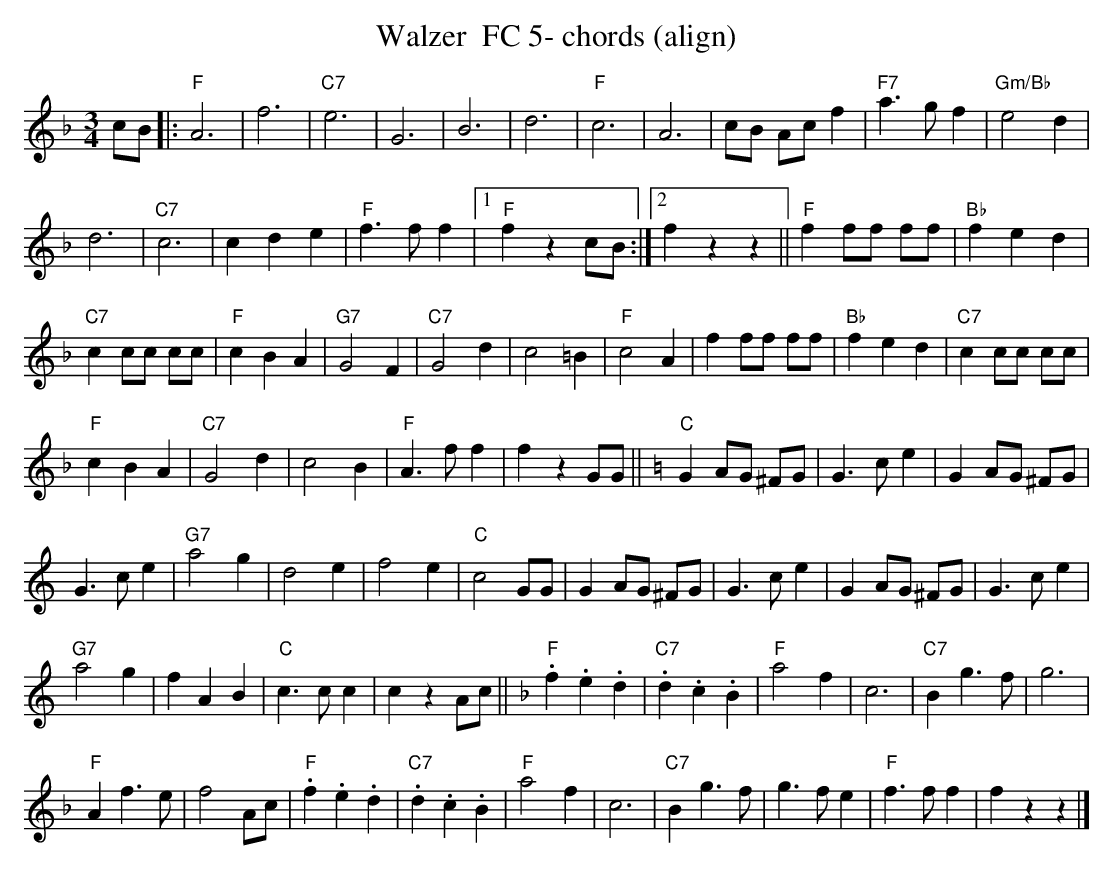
X:1
T:Walzer  FC 5- chords (align)
M:3/4
L:1/4
K:Fmaj%%MIDI gchordon
c/2B/2 |: "F"A3 | f3 | "C7"e3 | G3 | B3 | d3 | "F"c3 | A3 | \
c/2B/2 A/2c/2 f | "F7"a>gf | "Gm/Bb"e2d |
d3 | "C7"c3 | cde | "F"f>ff |1 \
"F"fzc/2B/2 :|2 fzz || "F"ff/2f/2 f/2f/2 | "Bb"fed |
"C7"cc/2c/2 c/2c/2 | "F"cBA | "G7"G2F | \
"C7"G2d | c2=B | "F"c2A | f f/2f/2 f/2f/2 | "Bb"fed | "C7"c c/2c/2 c/2c/2 |
"F"cBA | \
"C7"G2d | c2B | "F"A>ff | fzG/2G/2 || [K:Cmaj] "C"GA/2G/2 ^F/2G/2 | G>ce | GA/2G/2 ^F/2G/2 |
G>ce | "G7"a2g | d2e | f2e | "C"c2G/2G/2 | G A/2G/2 ^F/2G/2 | G>ce | \
GA/2G/2 ^F/2G/2 | G>ce |
"G7"a2g | fAB | "C"c>cc | czA/2c/2 || [K:Fmaj] "F".f.e.d | \
"C7".d.c.B | "F"a2f | c3 | "C7"Bg>f | g3 |
"F"Af>e | f2 A/2c/2 | "F".f.e.d | \
"C7".d.c.B | "F"a2f | c3 | "C7"Bg>f | g>fe | "F"f>ff | fzz |]
